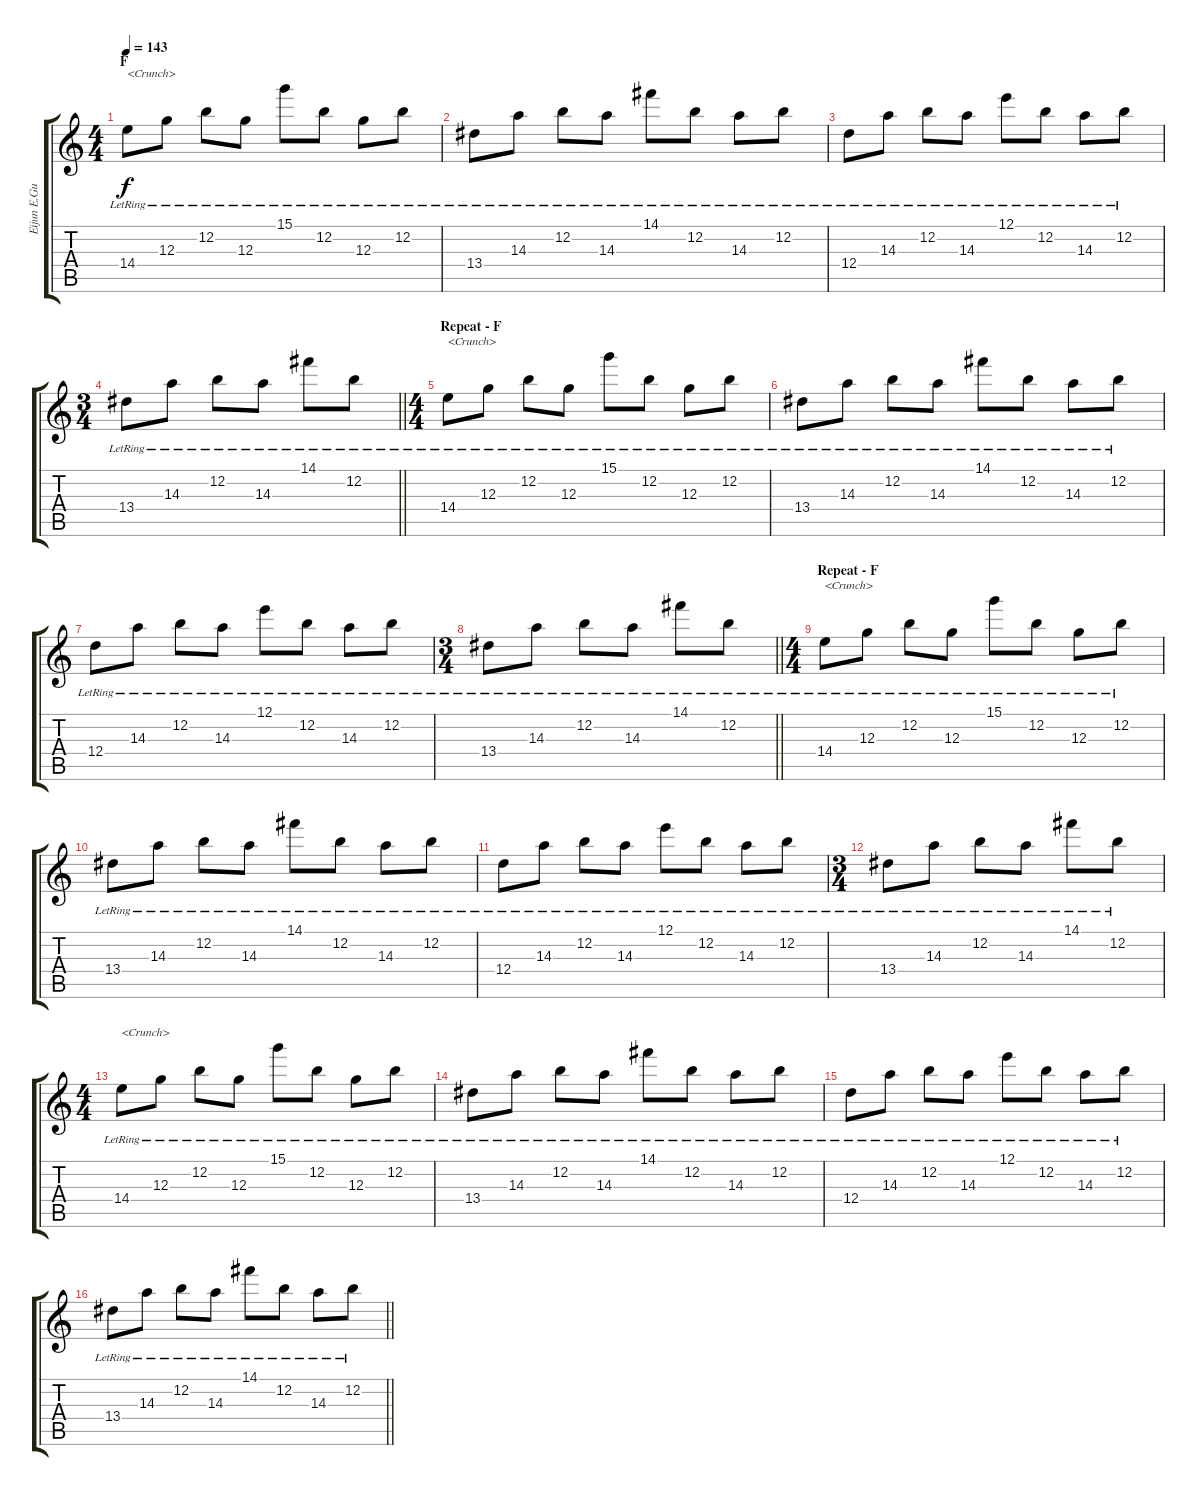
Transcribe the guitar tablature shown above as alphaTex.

\track ("Eijun E.Guitar I" "Eijun E.Gu") {instrument electricguitarclean}
\staff {score tabs}
\tuning (E4 B3 G3 D3 A2 E2) {hide}
\ts (4 4)
\section ("" "F")
\tempo 143
\clef g2
\ks c
14.4{lr}.8{txt "<Crunch>" dy f} 12.3{lr}.8 12.2{lr}.8 12.3{lr}.8 15.1{lr}.8 12.2{lr}.8 12.3{lr}.8 12.2{lr}.8 |
13.4{lr}.8 14.3{lr}.8 12.2{lr}.8 14.3{lr}.8 14.1{lr}.8 12.2{lr}.8 14.3{lr}.8 12.2{lr}.8 |
12.4{lr}.8 14.3{lr}.8 12.2{lr}.8 14.3{lr}.8 12.1{lr}.8 12.2{lr}.8 14.3{lr}.8 12.2{lr}.8 |
\ts (3 4)
\barLineRight lightlight
13.4{lr}.8 14.3{lr}.8 12.2{lr}.8 14.3{lr}.8 14.1{lr}.8 12.2{lr}.8 |
\ts (4 4)
\section ("" "Repeat - F")
14.4{lr}.8{txt "<Crunch>"} 12.3{lr}.8 12.2{lr}.8 12.3{lr}.8 15.1{lr}.8 12.2{lr}.8 12.3{lr}.8 12.2{lr}.8 |
13.4{lr}.8 14.3{lr}.8 12.2{lr}.8 14.3{lr}.8 14.1{lr}.8 12.2{lr}.8 14.3{lr}.8 12.2{lr}.8 |
12.4{lr}.8 14.3{lr}.8 12.2{lr}.8 14.3{lr}.8 12.1{lr}.8 12.2{lr}.8 14.3{lr}.8 12.2{lr}.8 |
\ts (3 4)
\barLineRight lightlight
13.4{lr}.8 14.3{lr}.8 12.2{lr}.8 14.3{lr}.8 14.1{lr}.8 12.2{lr}.8 |
\ts (4 4)
\section ("" "Repeat - F")
14.4{lr}.8{txt "<Crunch>"} 12.3{lr}.8 12.2{lr}.8 12.3{lr}.8 15.1{lr}.8 12.2{lr}.8 12.3{lr}.8 12.2{lr}.8 |
13.4{lr}.8 14.3{lr}.8 12.2{lr}.8 14.3{lr}.8 14.1{lr}.8 12.2{lr}.8 14.3{lr}.8 12.2{lr}.8 |
12.4{lr}.8 14.3{lr}.8 12.2{lr}.8 14.3{lr}.8 12.1{lr}.8 12.2{lr}.8 14.3{lr}.8 12.2{lr}.8 |
\ts (3 4)
13.4{lr}.8 14.3{lr}.8 12.2{lr}.8 14.3{lr}.8 14.1{lr}.8 12.2{lr}.8 |
\ts (4 4)
14.4{lr}.8{txt "<Crunch>"} 12.3{lr}.8 12.2{lr}.8 12.3{lr}.8 15.1{lr}.8 12.2{lr}.8 12.3{lr}.8 12.2{lr}.8 |
13.4{lr}.8 14.3{lr}.8 12.2{lr}.8 14.3{lr}.8 14.1{lr}.8 12.2{lr}.8 14.3{lr}.8 12.2{lr}.8 |
12.4{lr}.8 14.3{lr}.8 12.2{lr}.8 14.3{lr}.8 12.1{lr}.8 12.2{lr}.8 14.3{lr}.8 12.2{lr}.8 |
\barLineRight lightlight
13.4{lr}.8 14.3{lr}.8 12.2{lr}.8 14.3{lr}.8 14.1{lr}.8 12.2{lr}.8 14.3{lr}.8 12.2{lr}.8
